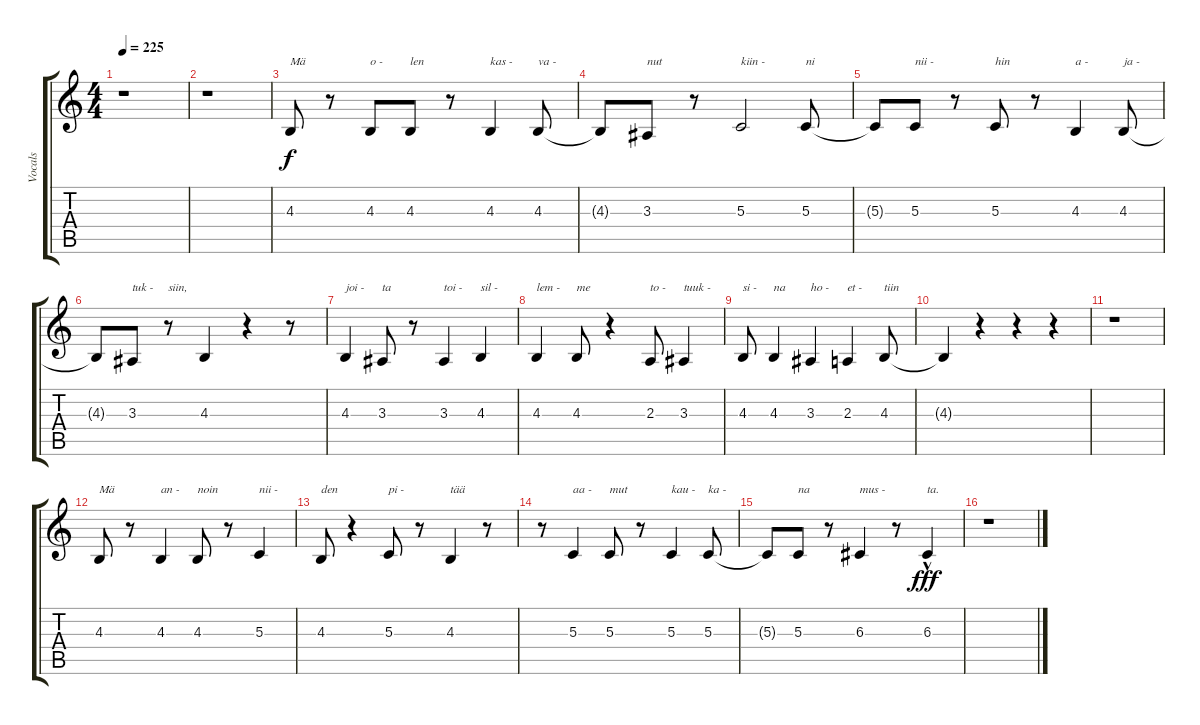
\track ("Vocals" "Vocals") {instrument lead8bassandlead}
\staff {score tabs}
\tuning (E4 B3 G3 D3 A2 E2) {hide}
\ts (4 4)
\tempo 225
\clef g2
\ks c
r.1{dy f} |
r.1 |
4.3.8{txt "Mä"} r.8 4.3.8{txt "o -"} 4.3.8{txt "len"} r.8 4.3.4{txt "kas -"} 4.3.8{txt "va -"} |
4.3{t}.8 3.3.8{txt "nut"} r.8 5.3.2{txt "kiin -"} 5.3.8{txt "ni"} |
5.3{t}.8 5.3.8{txt "nii -"} r.8 5.3.8{txt "hin"} r.8 4.3.4{txt "a -"} 4.3.8{txt "ja -"} |
4.3{t}.8 3.3.8{txt "tuk -"} r.8{txt "siin,"} 4.3.4 r.4 r.8 |
4.3.4{txt "joi -"} 3.3.8{txt "ta"} r.8 3.3.4{txt "toi -"} 4.3.4{txt "sil -"} |
4.3.4{txt "lem -"} 4.3.8{txt "me"} r.4 2.3.8{txt "to -"} 3.3.4{txt "tuuk -"} |
4.3.8{txt "si -"} 4.3.4{txt "na"} 3.3.4{txt "ho -"} 2.3.4{txt "et -"} 4.3.8{txt "tiin"} |
4.3{t}.4 r.4 r.4 r.4 |
r.1 |
4.3.8{txt "Mä"} r.8 4.3.4{txt "an -"} 4.3.8{txt "noin"} r.8 5.3.4{txt "nii -"} |
4.3.8{txt "den"} r.4 5.3.8{txt "pi -"} r.8 4.3.4{txt "tää"} r.8 |
r.8 5.3.4{txt "aa -"} 5.3.8{txt "mut"} r.8 5.3.4{txt "kau -"} 5.3.8{txt "ka -"} |
5.3{t}.8 5.3.8{txt "na"} r.8 6.3.4{txt "mus -"} r.8 6.3{hac}.4{txt "ta." dy fff} |
r.1
